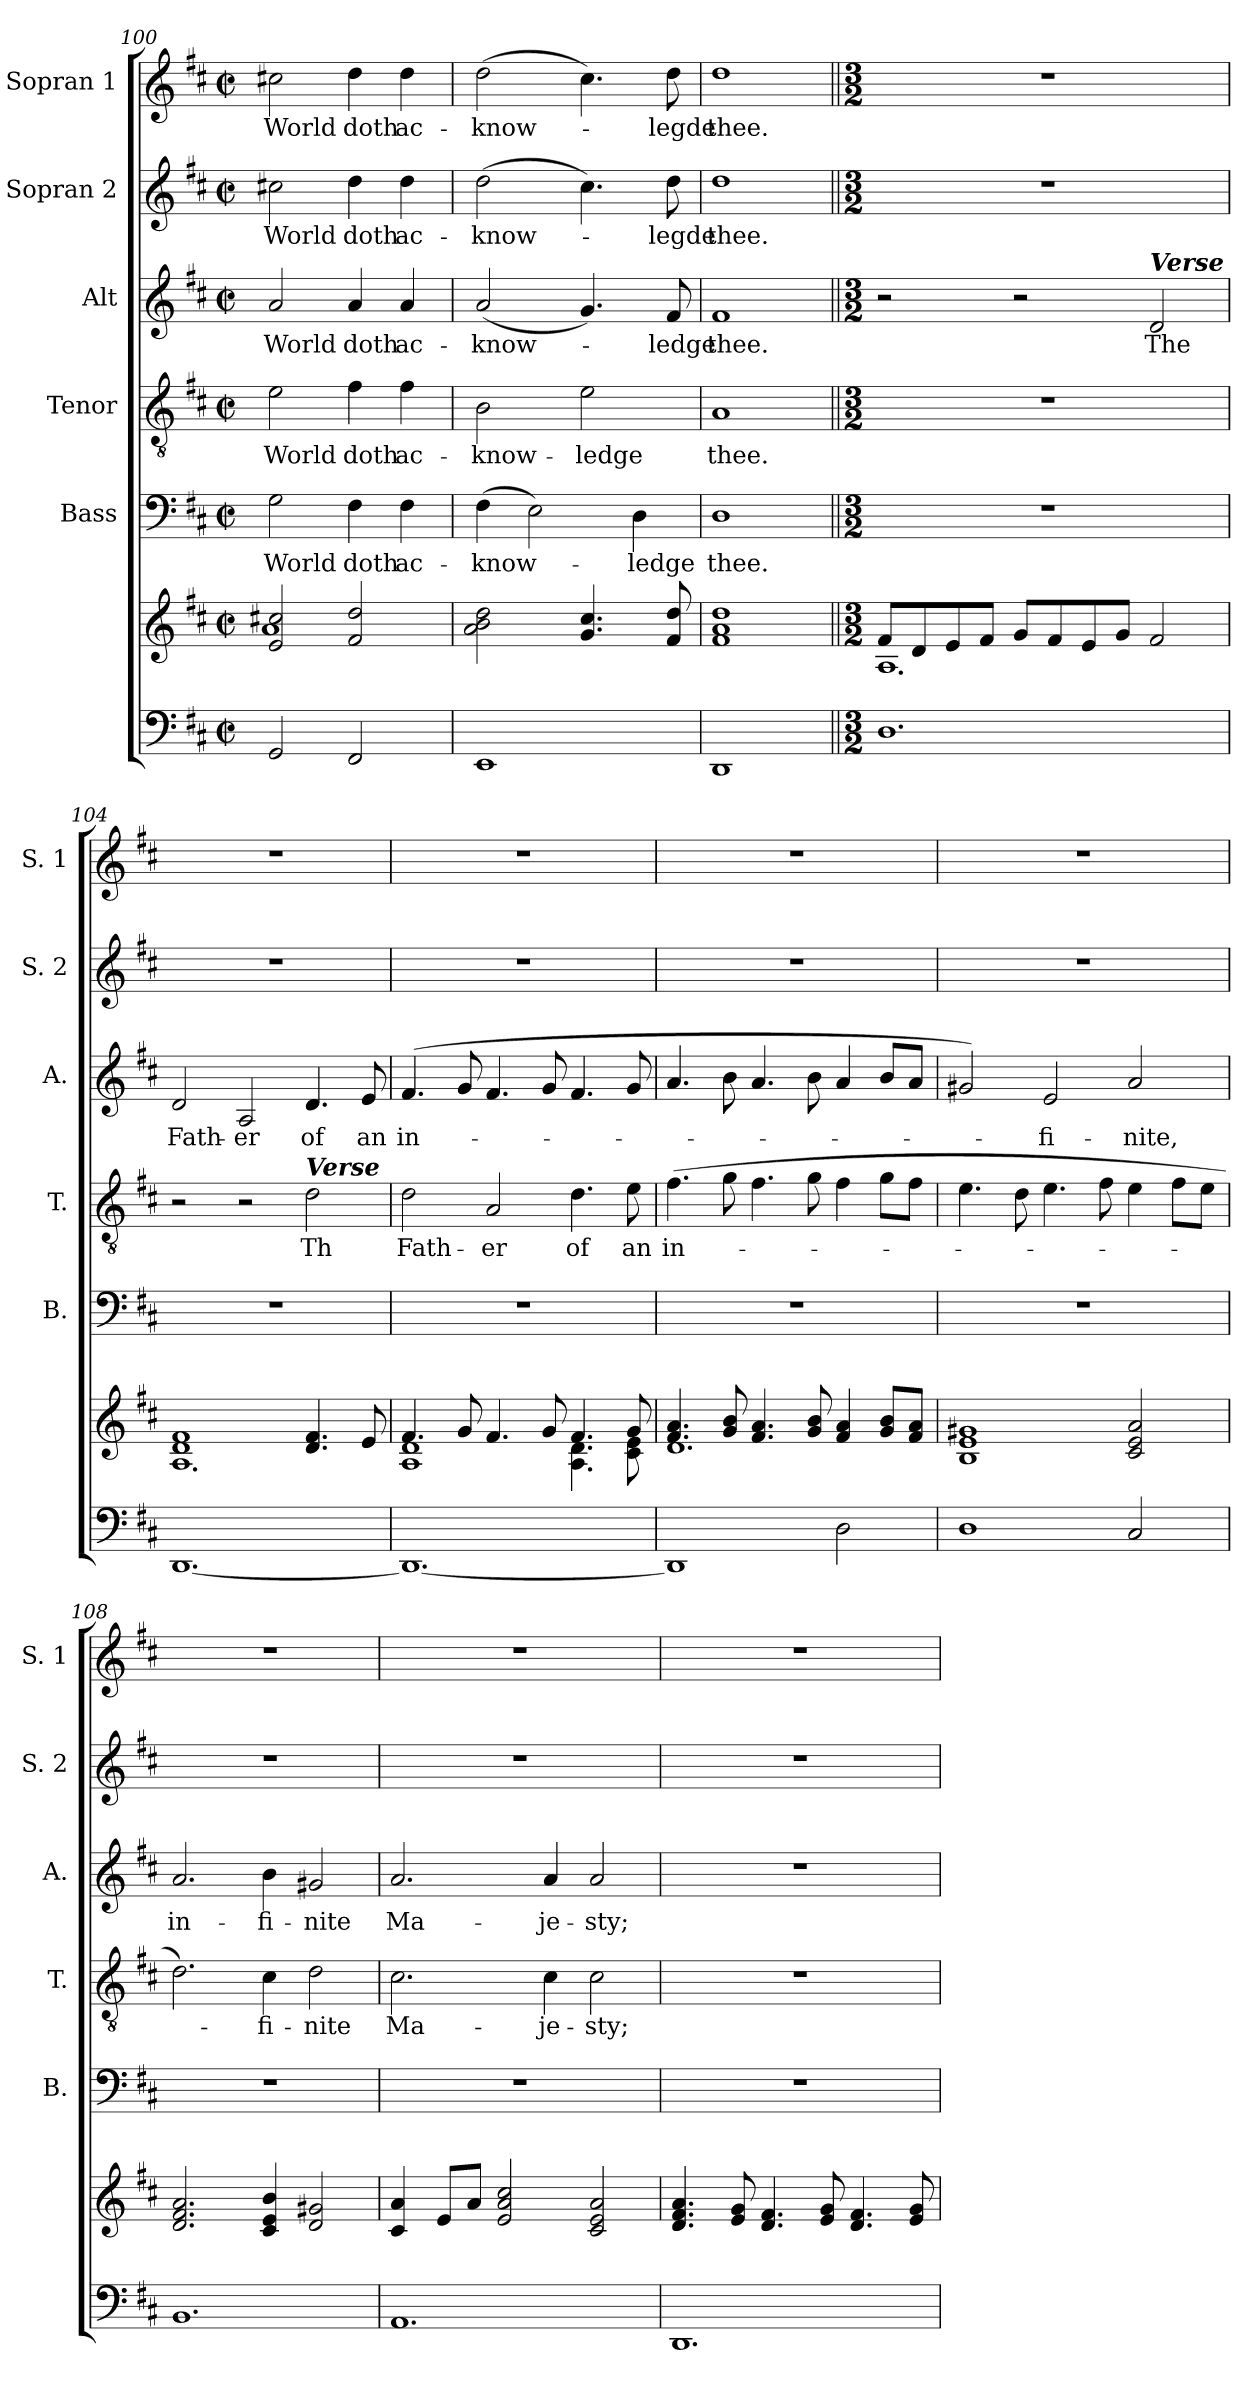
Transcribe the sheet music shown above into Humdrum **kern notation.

**kern	**kern	**kern	**text	**kern	**text	**kern	**text	**kern	**text	**kern	**text
*part6	*part6	*part5	*part5	*part4	*part4	*part3	*part3	*part2	*part2	*part1	*part1
*staff7	*staff6	*staff5	*staff5	*staff4	*staff4	*staff3	*staff3	*staff2	*staff2	*staff1	*staff1
*	*	*I"Bass	*	*I"Tenor	*	*I"Alt	*	*I"Sopran 2	*	*I"Sopran 1	*
*	*	*I'B.	*	*I'T.	*	*I'A.	*	*I'S. 2	*	*I'S. 1	*
*clefF4	*clefG2	*clefF4	*	*clefGv2	*	*clefG2	*	*clefG2	*	*clefG2	*
*k[f#c#]	*k[f#c#]	*k[f#c#]	*	*k[f#c#]	*	*k[f#c#]	*	*k[f#c#]	*	*k[f#c#]	*
*D:	*D:	*D:	*	*D:	*	*D:	*	*D:	*	*D:	*
*M2/2	*M2/2	*M2/2	*	*M2/2	*	*M2/2	*	*M2/2	*	*M2/2	*
*met(c|)	*met(c|)	*met(c|)	*	*met(c|)	*	*met(c|)	*	*met(c|)	*	*met(c|)	*
=100	=100	=100	=100	=100	=100	=100	=100	=100	=100	=100	=100
*	*^	*	*	*	*	*	*	*	*	*	*
!	!	!	!	!LO:LY:b	!	!LO:LY:b	!	!LO:LY:b	!	!LO:LY:b	!	!LO:LY:b
2GG/	2e/ 2cc#X/	1a	2G\	World	2e\	World	2a/	World	2cc#X\	World	2cc#X\	World
!	!	!	!	!LO:LY:b	!	!LO:LY:b	!	!LO:LY:b	!	!LO:LY:b	!	!LO:LY:b
2FF#/	2f#/ 2dd/	.	4F#\	doth	4f#\	doth	4a/	doth	4dd\	doth	4dd\	doth
!	!	!	!	!LO:LY:b	!	!LO:LY:b	!	!LO:LY:b	!	!LO:LY:b	!	!LO:LY:b
.	.	.	4F#\	ac-	4f#\	ac-	4a/	ac-	4dd\	ac-	4dd\	ac-
*	*v	*v	*	*	*	*	*	*	*	*	*	*
=101	=101	=101	=101	=101	=101	=101	=101	=101	=101	=101	=101
!	!	!	!LO:LY:b	!	!LO:LY:b	!	!LO:LY:b	!	!LO:LY:b	!	!LO:LY:b
1EE	2a\ 2b\ 2dd\	(>4F#\	-know-	2B\	-know-	(<2a/	-know-	(>2dd\	-know-	(>2dd\	-know-
.	.	2E\)	.	.	.	.	.	.	.	.	.
!	!	!	!	!	!LO:LY:b	!	!	!	!	!	!
.	4.g/ 4.cc#/	.	.	2e\	-ledge	4.g/)	.	4.cc#\)	.	4.cc#\)	.
!	!	!	!LO:LY:b	!	!	!	!	!	!	!	!
.	.	4D\	-ledge	.	.	.	.	.	.	.	.
!	!	!	!	!	!	!	!LO:LY:b	!	!LO:LY:b	!	!LO:LY:b
.	8f#/ 8dd/	.	.	.	.	8f#/	-ledge	8dd\	-legde	8dd\	-legde
=102	=102	=102	=102	=102	=102	=102	=102	=102	=102	=102	=102
!	!	!	!LO:LY:b	!	!LO:LY:b	!	!LO:LY:b	!	!LO:LY:b	!	!LO:LY:b
1DD	1f# 1a 1dd	1D	thee.	1A	thee.	1f#	thee.	1dd	thee.	1dd	thee.
!!LO:LB:g=z
=103||	=103||	=103||	=103||	=103||	=103||	=103||	=103||	=103||	=103||	=103||	=103||
*M3/2	*M3/2	*M3/2	*	*M3/2	*	*M3/2	*	*M3/2	*	*M3/2	*
*	*^	*	*	*	*	*	*	*	*	*	*
1.D	8f#/L	1.A	1.r	.	1.r	.	2r	.	1.r	.	1.r	.
.	8d/	.	.	.	.	.	.	.	.	.	.	.
.	8e/	.	.	.	.	.	.	.	.	.	.	.
.	8f#/J	.	.	.	.	.	.	.	.	.	.	.
.	8g/L	.	.	.	.	.	2r	.	.	.	.	.
.	8f#/	.	.	.	.	.	.	.	.	.	.	.
.	8e/	.	.	.	.	.	.	.	.	.	.	.
.	8g/J	.	.	.	.	.	.	.	.	.	.	.
!	!	!	!	!	!	!	!LO:TX:a:Bi:t=Verse	!	!	!	!	!
!	!	!	!	!	!	!	!	!LO:LY:b	!	!	!	!
.	2f#/	.	.	.	.	.	2d/	The	.	.	.	.
=104	=104	=104	=104	=104	=104	=104	=104	=104	=104	=104	=104	=104
!	!	!	!	!	!	!	!	!LO:LY:b	!	!	!	!
[1.DD	1d 1f#	1.A	1.r	.	2r	.	2d/	Fath-	1.r	.	1.r	.
!	!	!	!	!	!	!	!	!LO:LY:b	!	!	!	!
.	.	.	.	.	2r	.	2A/	-er	.	.	.	.
!	!	!	!	!	!LO:TX:a:Bi:t=Verse	!	!	!	!	!	!	!
!	!	!	!	!	!	!LO:LY:b	!	!LO:LY:b	!	!	!	!
.	4.d/ 4.f#/	.	.	.	2d\	Th	4.d/	of	.	.	.	.
!	!	!	!	!	!	!	!	!LO:LY:b	!	!	!	!
.	8e/	.	.	.	.	.	8e/	an	.	.	.	.
=105	=105	=105	=105	=105	=105	=105	=105	=105	=105	=105	=105	=105
!	!	!	!	!	!	!LO:LY:b	!	!LO:LY:b	!	!	!	!
1.DD_	4.f#/	1A 1d	1.r	.	2d\	Fath-	(4.f#/	in-	1.r	.	1.r	.
.	8g/	.	.	.	.	.	8g/	.	.	.	.	.
!	!	!	!	!	!	!LO:LY:b	!	!	!	!	!	!
.	4.f#/	.	.	.	2A/	-er	4.f#/	.	.	.	.	.
.	8g/	.	.	.	.	.	8g/	.	.	.	.	.
!	!	!	!	!	!	!LO:LY:b	!	!	!	!	!	!
.	4.f#/	4.A\ 4.d\	.	.	4.d\	of	4.f#/	.	.	.	.	.
!	!	!	!	!	!	!LO:LY:b	!	!	!	!	!	!
.	8g/	8c#\ 8e\	.	.	8e\	an	8g/	.	.	.	.	.
=106	=106	=106	=106	=106	=106	=106	=106	=106	=106	=106	=106	=106
!	!	!	!	!	!	!LO:LY:b	!	!	!	!	!	!
1DD]	4.f#/ 4.a/	1.d	1.r	.	(>4.f#\	in-	4.a/	.	1.r	.	1.r	.
.	8g/ 8b/	.	.	.	8g\	.	8b\	.	.	.	.	.
.	4.f#/ 4.a/	.	.	.	4.f#\	.	4.a/	.	.	.	.	.
.	8g/ 8b/	.	.	.	8g\	.	8b\	.	.	.	.	.
2D\	4f#/ 4a/	.	.	.	4f#\	.	4a/	.	.	.	.	.
.	8g/ 8b/L	.	.	.	8g\L	.	8b/L	.	.	.	.	.
.	8f#/ 8a/J	.	.	.	8f#\J	.	8a/J	.	.	.	.	.
*	*v	*v	*	*	*	*	*	*	*	*	*	*
=107	=107	=107	=107	=107	=107	=107	=107	=107	=107	=107	=107
1D	1B 1e 1g#X	1.r	.	4.e\	.	2g#X/)	.	1.r	.	1.r	.
.	.	.	.	8d\	.	.	.	.	.	.	.
!	!	!	!	!	!	!	!LO:LY:b	!	!	!	!
.	.	.	.	4.e\	.	2e/	-fi-	.	.	.	.
.	.	.	.	8f#\	.	.	.	.	.	.	.
!	!	!	!	!	!	!	!LO:LY:b	!	!	!	!
2C#/	2c#/ 2e/ 2a/	.	.	4e\	.	2a/	-nite,	.	.	.	.
.	.	.	.	8f#\L	.	.	.	.	.	.	.
.	.	.	.	8e\J	.	.	.	.	.	.	.
!!LO:PB:g=z
=108	=108	=108	=108	=108	=108	=108	=108	=108	=108	=108	=108
!	!	!	!	!	!	!	!LO:LY:b	!	!	!	!
1.BB	2.d/ 2.f#/ 2.a/	1.r	.	2.d\)	.	2.a/	in-	1.r	.	1.r	.
!	!	!	!	!	!LO:LY:b	!	!LO:LY:b	!	!	!	!
.	4c#/ 4e/ 4b/	.	.	4c#\	-fi-	4b\	-fi-	.	.	.	.
!	!	!	!	!	!LO:LY:b	!	!LO:LY:b	!	!	!	!
.	2d/ 2g#X/	.	.	2d\	-nite	2g#X/	-nite	.	.	.	.
=109	=109	=109	=109	=109	=109	=109	=109	=109	=109	=109	=109
!	!	!	!	!	!LO:LY:b	!	!LO:LY:b	!	!	!	!
1.AA	4c#/ 4a/	1.r	.	2.c#\	Ma-	2.a/	Ma-	1.r	.	1.r	.
.	8e/L	.	.	.	.	.	.	.	.	.	.
.	8a/J	.	.	.	.	.	.	.	.	.	.
.	2e/ 2a/ 2cc#/	.	.	.	.	.	.	.	.	.	.
!	!	!	!	!	!LO:LY:b	!	!LO:LY:b	!	!	!	!
.	.	.	.	4c#\	-je-	4a/	-je-	.	.	.	.
!	!	!	!	!	!LO:LY:b	!	!LO:LY:b	!	!	!	!
.	2c#/ 2e/ 2a/	.	.	2c#\	-sty;	2a/	-sty;	.	.	.	.
=110	=110	=110	=110	=110	=110	=110	=110	=110	=110	=110	=110
1.DD	4.d/ 4.f#/ 4.a/	1.r	.	1.r	.	1.r	.	1.r	.	1.r	.
.	8e/ 8g/	.	.	.	.	.	.	.	.	.	.
.	4.d/ 4.f#/	.	.	.	.	.	.	.	.	.	.
.	8e/ 8g/	.	.	.	.	.	.	.	.	.	.
.	4.d/ 4.f#/	.	.	.	.	.	.	.	.	.	.
.	8e/ 8g/	.	.	.	.	.	.	.	.	.	.
=	=	=	=	=	=	=	=	=	=	=	=
*-	*-	*-	*-	*-	*-	*-	*-	*-	*-	*-	*-
